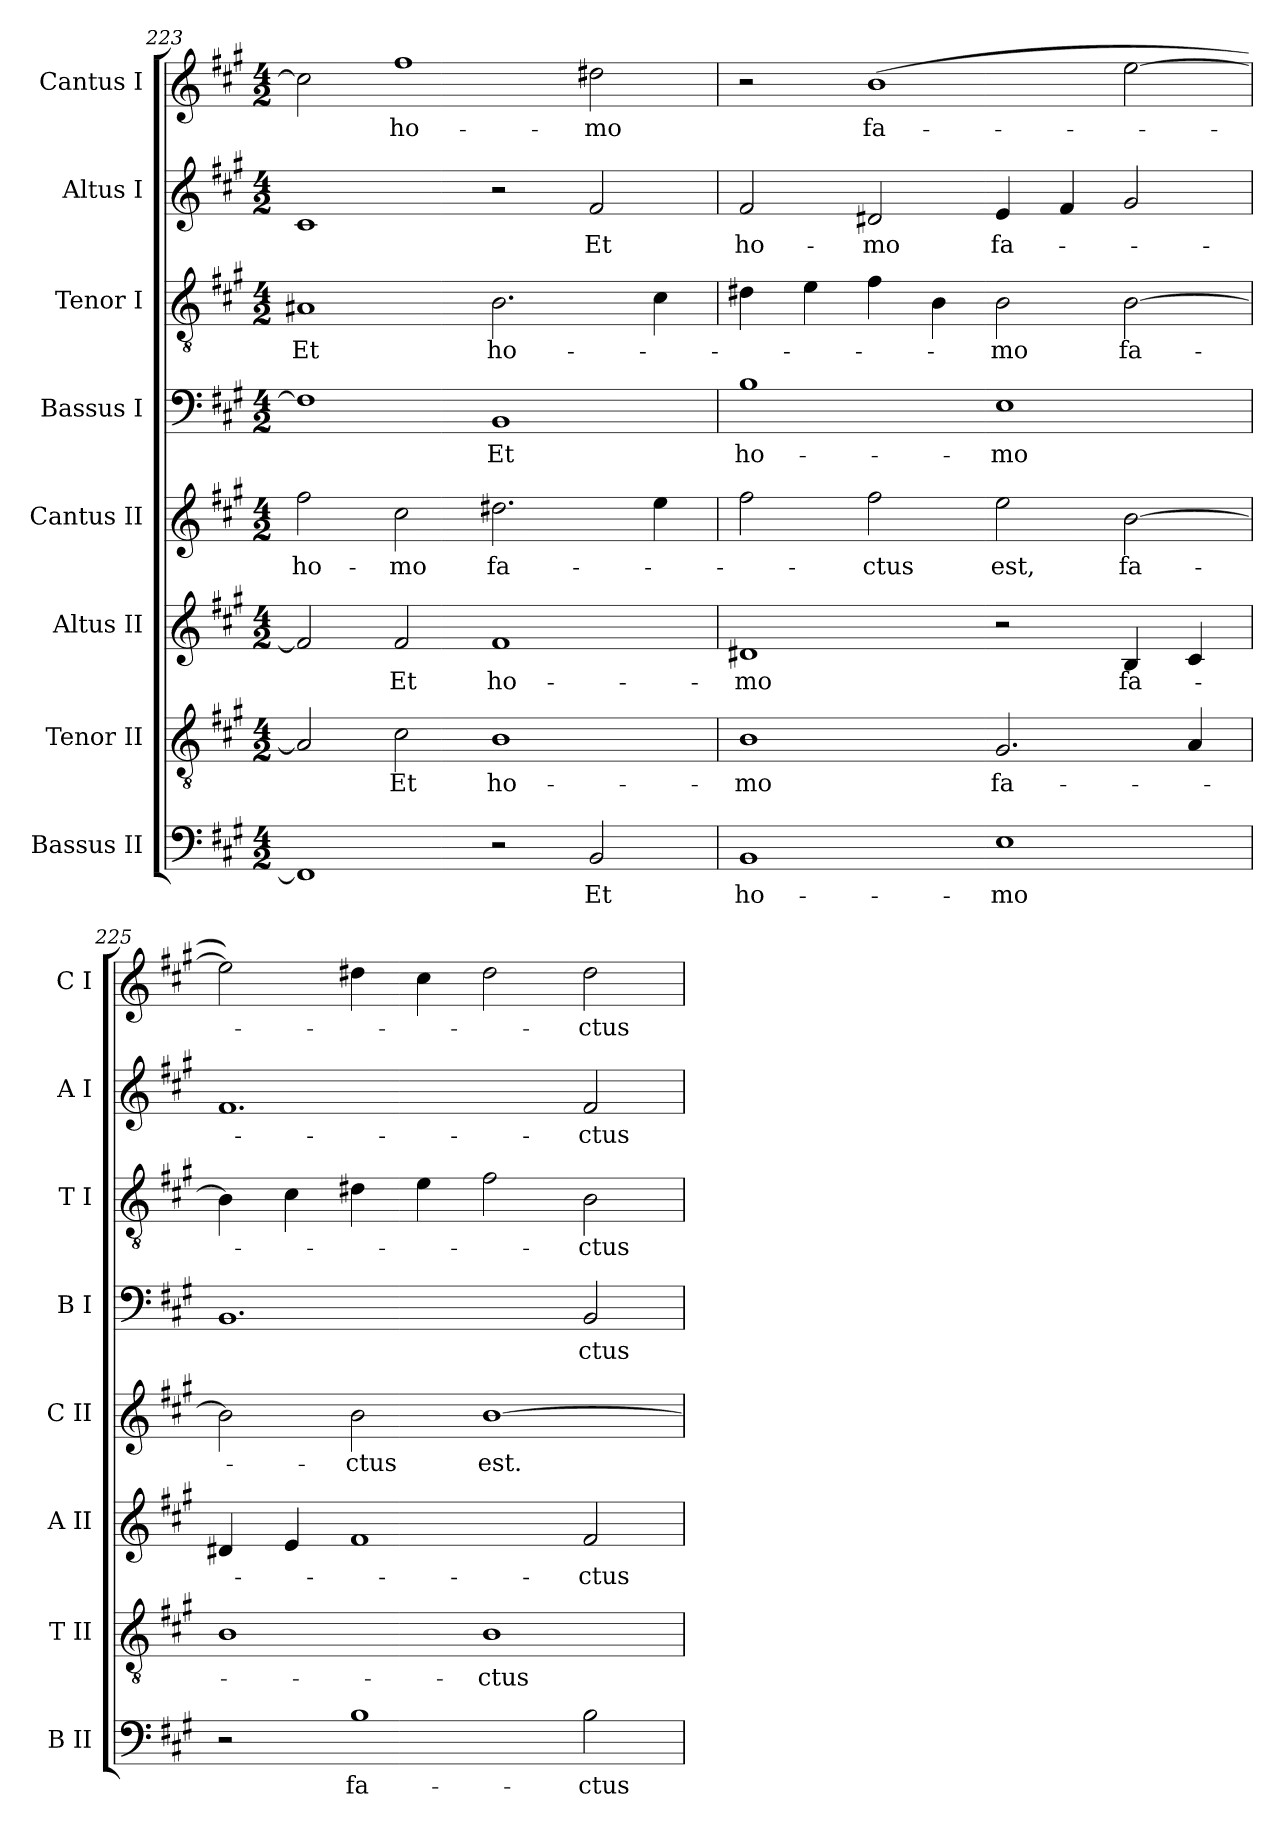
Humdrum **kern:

**kern	**text	**kern	**text	**kern	**text	**kern	**text	**kern	**text	**kern	**text	**kern	**text	**kern	**text
*part8	*part8	*part7	*part7	*part6	*part6	*part5	*part5	*part4	*part4	*part3	*part3	*part2	*part2	*part1	*part1
*staff8	*staff8	*staff7	*staff7	*staff6	*staff6	*staff5	*staff5	*staff4	*staff4	*staff3	*staff3	*staff2	*staff2	*staff1	*staff1
*I"Bassus II	*	*I"Tenor II	*	*I"Altus II	*	*I"Cantus II	*	*I"Bassus I	*	*I"Tenor I	*	*I"Altus I	*	*I"Cantus I	*
*I'B II	*	*I'T II	*	*I'A II	*	*I'C II	*	*I'B I	*	*I'T I	*	*I'A I	*	*I'C I	*
*clefF4	*	*clefGv2	*	*clefG2	*	*clefG2	*	*clefF4	*	*clefGv2	*	*clefG2	*	*clefG2	*
*k[f#c#g#]	*	*k[f#c#g#]	*	*k[f#c#g#]	*	*k[f#c#g#]	*	*k[f#c#g#]	*	*k[f#c#g#]	*	*k[f#c#g#]	*	*k[f#c#g#]	*
*A:	*	*A:	*	*A:	*	*A:	*	*A:	*	*A:	*	*A:	*	*A:	*
*M4/2	*	*M4/2	*	*M4/2	*	*M4/2	*	*M4/2	*	*M4/2	*	*M4/2	*	*M4/2	*
=223	=223	=223	=223	=223	=223	=223	=223	=223	=223	=223	=223	=223	=223	=223	=223
1FF#]	.	2A#/]	.	2f#/]	.	2ff#\	ho-	1F#]	.	1A#X	Et	1c#	.	2cc#\]	.
.	.	2c#\	Et	2f#/	Et	2cc#\	-mo	.	.	.	.	.	.	1ff#	ho-
2r	.	1B	ho-	1f#	ho-	2.dd#X\	fa-	1BB	Et	2.B\	ho-	2r	.	.	.
2BB/	Et	.	.	.	.	.	.	.	.	.	.	2f#/	Et	2dd#X\	-mo
.	.	.	.	.	.	4ee\	.	.	.	4c#\	.	.	.	.	.
=224	=224	=224	=224	=224	=224	=224	=224	=224	=224	=224	=224	=224	=224	=224	=224
1BB	ho-	1B	-mo	1d#X	-mo	2ff#\	.	1B	ho-	4d#X\	.	2f#/	ho-	2r	.
.	.	.	.	.	.	.	.	.	.	4e\	.	.	.	.	.
.	.	.	.	.	.	2ff#\	-ctus	.	.	4f#\	.	2d#X/	-mo	(1b	fa-
.	.	.	.	.	.	.	.	.	.	4B\	.	.	.	.	.
1E	-mo	2.G#/	fa-	2r	.	2ee\	est,	1E	-mo	2B\	-mo	4e/	fa-	.	.
.	.	.	.	.	.	.	.	.	.	.	.	4f#/	.	.	.
.	.	.	.	4B/	fa-	[2b\	fa-	.	.	[2B\	fa-	2g#/	.	[2ee\	.
.	.	4A/	.	4c#/	.	.	.	.	.	.	.	.	.	.	.
=225	=225	=225	=225	=225	=225	=225	=225	=225	=225	=225	=225	=225	=225	=225	=225
2r	.	1B	.	4d#X/	.	2b\]	.	1.BB	.	4B\]	.	1.f#	.	2ee\])	.
.	.	.	.	4e/	.	.	.	.	.	4c#\	.	.	.	.	.
1B	fa-	.	.	1f#	.	2b\	-ctus	.	.	4d#X\	.	.	.	4dd#X\	.
.	.	.	.	.	.	.	.	.	.	4e\	.	.	.	4cc#\	.
.	.	1B	-ctus	.	.	[1b	est.	.	.	2f#\	.	.	.	2dd#\	.
2B\	-ctus	.	.	2f#/	-ctus	.	.	2BB/	ctus	2B\	-ctus	2f#/	-ctus	2dd#\	-ctus
=	=	=	=	=	=	=	=	=	=	=	=	=	=	=	=
*-	*-	*-	*-	*-	*-	*-	*-	*-	*-	*-	*-	*-	*-	*-	*-
